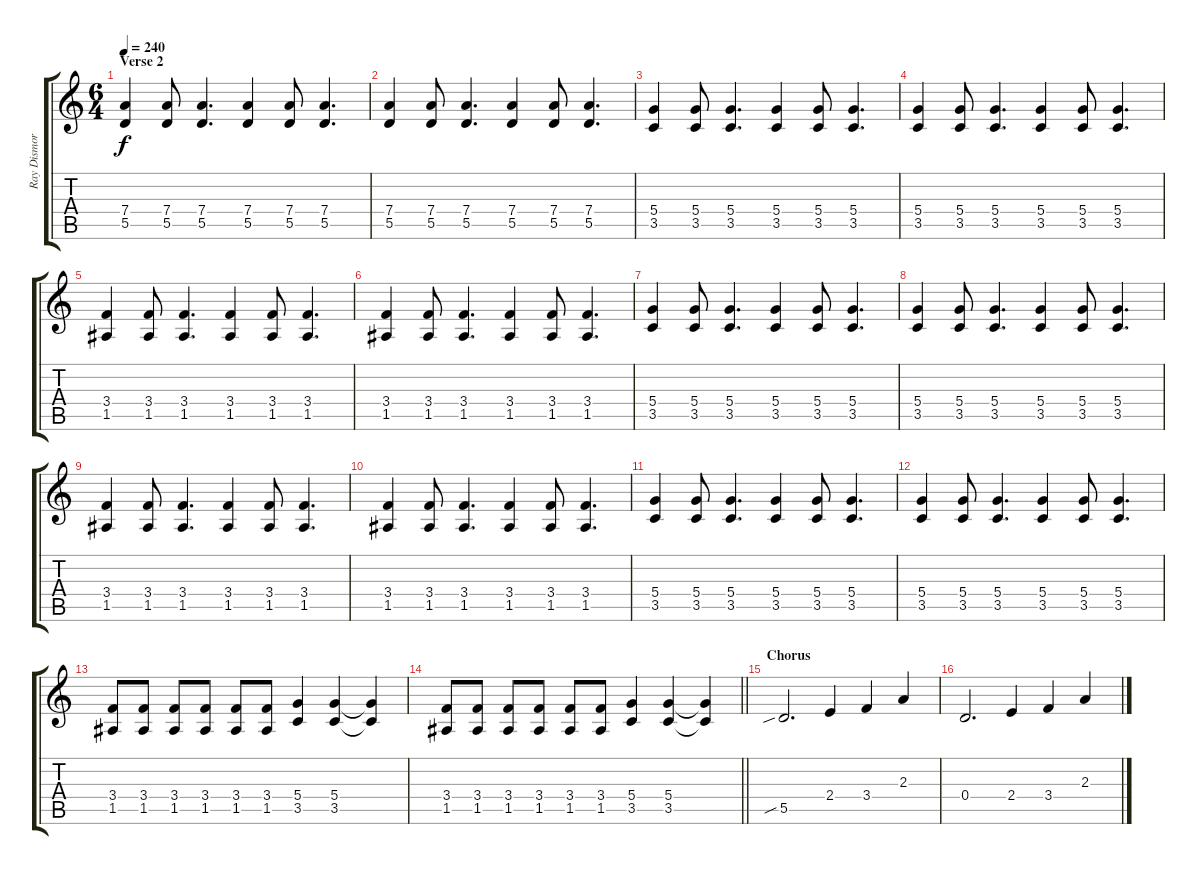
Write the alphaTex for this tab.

\track ("Ray Dismore" "Ray Dismor") {instrument distortionguitar}
\staff {score tabs}
\tuning (E4 B3 G3 D3 A2 E2) {hide}
\ts (6 4)
\section ("" "Verse 2")
\tempo 240
\clef g2
\ks c
(7.4 5.5).4{dy f} (7.4 5.5).8 (7.4 5.5).4{d} (7.4 5.5).4 (7.4 5.5).8 (7.4 5.5).4{d} |
(7.4 5.5).4 (7.4 5.5).8 (7.4 5.5).4{d} (7.4 5.5).4 (7.4 5.5).8 (7.4 5.5).4{d} |
(5.4 3.5).4 (5.4 3.5).8 (5.4 3.5).4{d} (5.4 3.5).4 (5.4 3.5).8 (5.4 3.5).4{d} |
(5.4 3.5).4 (5.4 3.5).8 (5.4 3.5).4{d} (5.4 3.5).4 (5.4 3.5).8 (5.4 3.5).4{d} |
(3.4 1.5).4 (3.4 1.5).8 (3.4 1.5).4{d} (3.4 1.5).4 (3.4 1.5).8 (3.4 1.5).4{d} |
(3.4 1.5).4 (3.4 1.5).8 (3.4 1.5).4{d} (3.4 1.5).4 (3.4 1.5).8 (3.4 1.5).4{d} |
(5.4 3.5).4 (5.4 3.5).8 (5.4 3.5).4{d} (5.4 3.5).4 (5.4 3.5).8 (5.4 3.5).4{d} |
(5.4 3.5).4 (5.4 3.5).8 (5.4 3.5).4{d} (5.4 3.5).4 (5.4 3.5).8 (5.4 3.5).4{d} |
(3.4 1.5).4 (3.4 1.5).8 (3.4 1.5).4{d} (3.4 1.5).4 (3.4 1.5).8 (3.4 1.5).4{d} |
(3.4 1.5).4 (3.4 1.5).8 (3.4 1.5).4{d} (3.4 1.5).4 (3.4 1.5).8 (3.4 1.5).4{d} |
(5.4 3.5).4 (5.4 3.5).8 (5.4 3.5).4{d} (5.4 3.5).4 (5.4 3.5).8 (5.4 3.5).4{d} |
(5.4 3.5).4 (5.4 3.5).8 (5.4 3.5).4{d} (5.4 3.5).4 (5.4 3.5).8 (5.4 3.5).4{d} |
(3.4 1.5).8 (3.4 1.5).8 (3.4 1.5).8 (3.4 1.5).8 (3.4 1.5).8 (3.4 1.5).8 (5.4 3.5).4 (5.4 3.5).4 (5.4{t} 3.5{t}).4 |
\barLineRight lightlight
(3.4 1.5).8 (3.4 1.5).8 (3.4 1.5).8 (3.4 1.5).8 (3.4 1.5).8 (3.4 1.5).8 (5.4 3.5).4 (5.4 3.5).4 (5.4{t} 3.5{t}).4 |
\section ("" "Chorus")
5.5{sib}.2{d} 2.4.4 3.4.4 2.3.4 |
0.4.2{d} 2.4.4 3.4.4 2.3.4
